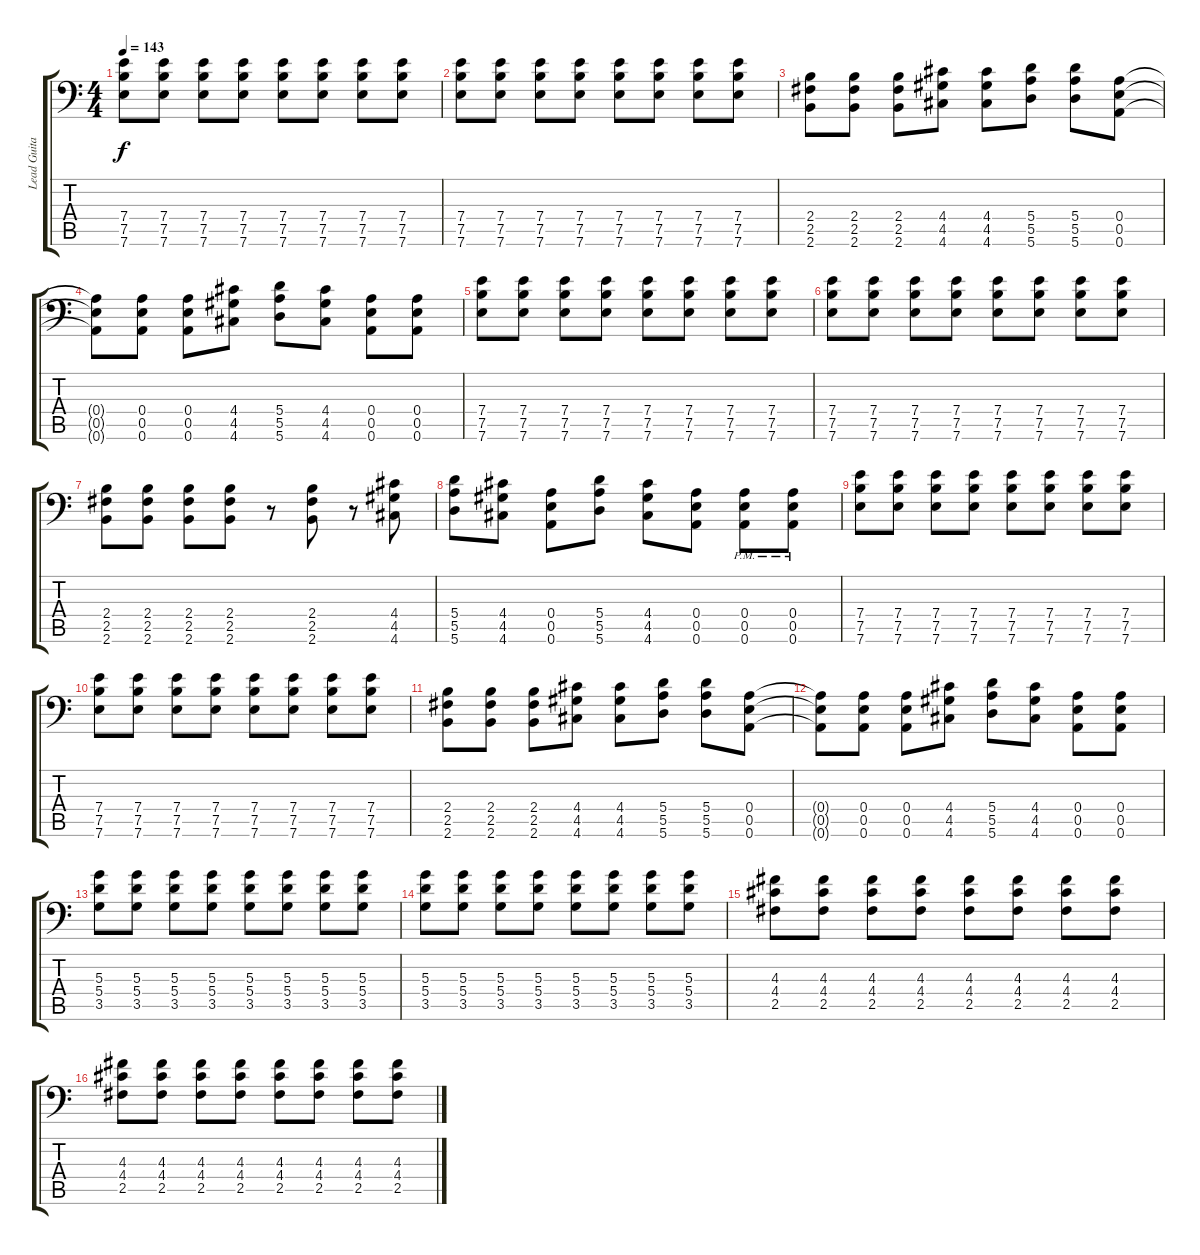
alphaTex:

\track ("Lead Guitar" "Lead Guita") {instrument distortionguitar}
\staff {score tabs}
\tuning (B3 Gb3 D3 A2 E2 A1) {hide}
\ts (4 4)
\tempo 143
\clef f4
\ks c
(7.4 7.5 7.6).8{dy f} (7.4 7.5 7.6).8 (7.4 7.5 7.6).8 (7.4 7.5 7.6).8 (7.4 7.5 7.6).8 (7.4 7.5 7.6).8 (7.4 7.5 7.6).8 (7.4 7.5 7.6).8 |
(7.4 7.5 7.6).8 (7.4 7.5 7.6).8 (7.4 7.5 7.6).8 (7.4 7.5 7.6).8 (7.4 7.5 7.6).8 (7.4 7.5 7.6).8 (7.4 7.5 7.6).8 (7.4 7.5 7.6).8 |
(2.4 2.5 2.6).8 (2.4 2.5 2.6).8 (2.4 2.5 2.6).8 (4.4 4.5 4.6).8 (4.4 4.5 4.6).8 (5.4 5.5 5.6).8 (5.4 5.5 5.6).8 (0.4 0.5 0.6).8 |
(0.4{t} 0.5{t} 0.6{t}).8 (0.4 0.5 0.6).8 (0.4 0.5 0.6).8 (4.4 4.5 4.6).8 (5.4 5.5 5.6).8 (4.4 4.5 4.6).8 (0.4 0.5 0.6).8 (0.4 0.5 0.6).8 |
(7.4 7.5 7.6).8 (7.4 7.5 7.6).8 (7.4 7.5 7.6).8 (7.4 7.5 7.6).8 (7.4 7.5 7.6).8 (7.4 7.5 7.6).8 (7.4 7.5 7.6).8 (7.4 7.5 7.6).8 |
(7.4 7.5 7.6).8 (7.4 7.5 7.6).8 (7.4 7.5 7.6).8 (7.4 7.5 7.6).8 (7.4 7.5 7.6).8 (7.4 7.5 7.6).8 (7.4 7.5 7.6).8 (7.4 7.5 7.6).8 |
(2.4 2.5 2.6).8 (2.4 2.5 2.6).8 (2.4 2.5 2.6).8 (2.4 2.5 2.6).8 r.8 (2.4 2.5 2.6).8 r.8 (4.4 4.5 4.6).8 |
(5.4 5.5 5.6).8 (4.4 4.5 4.6).8 (0.4 0.5 0.6).8 (5.4 5.5 5.6).8 (4.4 4.5 4.6).8 (0.4 0.5 0.6).8 (0.4{pm} 0.5{pm} 0.6{pm}).8 (0.4{pm} 0.5{pm} 0.6{pm}).8 |
(7.4 7.5 7.6).8 (7.4 7.5 7.6).8 (7.4 7.5 7.6).8 (7.4 7.5 7.6).8 (7.4 7.5 7.6).8 (7.4 7.5 7.6).8 (7.4 7.5 7.6).8 (7.4 7.5 7.6).8 |
(7.4 7.5 7.6).8 (7.4 7.5 7.6).8 (7.4 7.5 7.6).8 (7.4 7.5 7.6).8 (7.4 7.5 7.6).8 (7.4 7.5 7.6).8 (7.4 7.5 7.6).8 (7.4 7.5 7.6).8 |
(2.4 2.5 2.6).8 (2.4 2.5 2.6).8 (2.4 2.5 2.6).8 (4.4 4.5 4.6).8 (4.4 4.5 4.6).8 (5.4 5.5 5.6).8 (5.4 5.5 5.6).8 (0.4 0.5 0.6).8 |
(0.4{t} 0.5{t} 0.6{t}).8 (0.4 0.5 0.6).8 (0.4 0.5 0.6).8 (4.4 4.5 4.6).8 (5.4 5.5 5.6).8 (4.4 4.5 4.6).8 (0.4 0.5 0.6).8 (0.4 0.5 0.6).8 |
(5.3 5.4 3.5).8 (5.3 5.4 3.5).8 (5.3 5.4 3.5).8 (5.3 5.4 3.5).8 (5.3 5.4 3.5).8 (5.3 5.4 3.5).8 (5.3 5.4 3.5).8 (5.3 5.4 3.5).8 |
(5.3 5.4 3.5).8 (5.3 5.4 3.5).8 (5.3 5.4 3.5).8 (5.3 5.4 3.5).8 (5.3 5.4 3.5).8 (5.3 5.4 3.5).8 (5.3 5.4 3.5).8 (5.3 5.4 3.5).8 |
(4.3 4.4 2.5).8 (4.3 4.4 2.5).8 (4.3 4.4 2.5).8 (4.3 4.4 2.5).8 (4.3 4.4 2.5).8 (4.3 4.4 2.5).8 (4.3 4.4 2.5).8 (4.3 4.4 2.5).8 |
(4.3 4.4 2.5).8 (4.3 4.4 2.5).8 (4.3 4.4 2.5).8 (4.3 4.4 2.5).8 (4.3 4.4 2.5).8 (4.3 4.4 2.5).8 (4.3 4.4 2.5).8 (4.3 4.4 2.5).8
